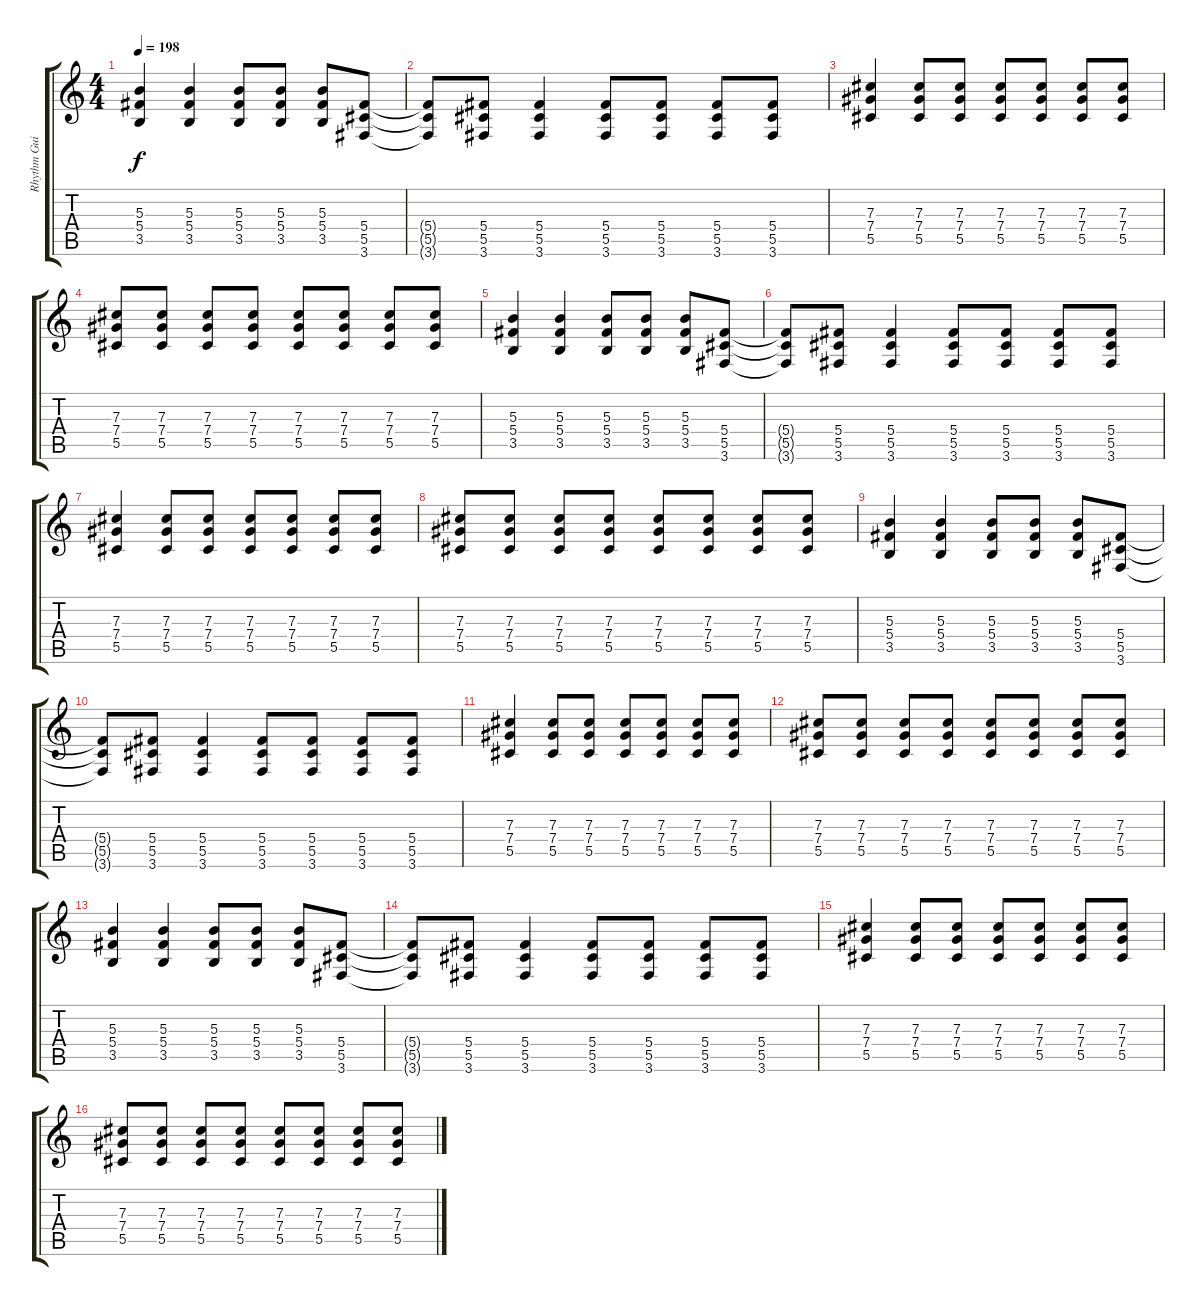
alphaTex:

\track ("Rhythm Guitar  " "Rhythm Gui") {instrument overdrivenguitar}
\staff {score tabs}
\tuning (Eb4 Bb3 Gb3 Db3 Ab2 Eb2) {hide}
\ts (4 4)
\tempo 198
\clef g2
\ks c
(5.3 5.4 3.5).4{dy f} (5.3 5.4 3.5).4 (5.3 5.4 3.5).8 (5.3 5.4 3.5).8 (5.3 5.4 3.5).8 (5.4 5.5 3.6).8 |
(5.4{t} 5.5{t} 3.6{t}).8 (5.4 5.5 3.6).8 (5.4 5.5 3.6).4 (5.4 5.5 3.6).8 (5.4 5.5 3.6).8 (5.4 5.5 3.6).8 (5.4 5.5 3.6).8 |
(7.3 7.4 5.5).4 (7.3 7.4 5.5).8 (7.3 7.4 5.5).8 (7.3 7.4 5.5).8 (7.3 7.4 5.5).8 (7.3 7.4 5.5).8 (7.3 7.4 5.5).8 |
(7.3 7.4 5.5).8 (7.3 7.4 5.5).8 (7.3 7.4 5.5).8 (7.3 7.4 5.5).8 (7.3 7.4 5.5).8 (7.3 7.4 5.5).8 (7.3 7.4 5.5).8 (7.3 7.4 5.5).8 |
(5.3 5.4 3.5).4 (5.3 5.4 3.5).4 (5.3 5.4 3.5).8 (5.3 5.4 3.5).8 (5.3 5.4 3.5).8 (5.4 5.5 3.6).8 |
(5.4{t} 5.5{t} 3.6{t}).8 (5.4 5.5 3.6).8 (5.4 5.5 3.6).4 (5.4 5.5 3.6).8 (5.4 5.5 3.6).8 (5.4 5.5 3.6).8 (5.4 5.5 3.6).8 |
(7.3 7.4 5.5).4 (7.3 7.4 5.5).8 (7.3 7.4 5.5).8 (7.3 7.4 5.5).8 (7.3 7.4 5.5).8 (7.3 7.4 5.5).8 (7.3 7.4 5.5).8 |
(7.3 7.4 5.5).8 (7.3 7.4 5.5).8 (7.3 7.4 5.5).8 (7.3 7.4 5.5).8 (7.3 7.4 5.5).8 (7.3 7.4 5.5).8 (7.3 7.4 5.5).8 (7.3 7.4 5.5).8 |
(5.3 5.4 3.5).4 (5.3 5.4 3.5).4 (5.3 5.4 3.5).8 (5.3 5.4 3.5).8 (5.3 5.4 3.5).8 (5.4 5.5 3.6).8 |
(5.4{t} 5.5{t} 3.6{t}).8 (5.4 5.5 3.6).8 (5.4 5.5 3.6).4 (5.4 5.5 3.6).8 (5.4 5.5 3.6).8 (5.4 5.5 3.6).8 (5.4 5.5 3.6).8 |
(7.3 7.4 5.5).4 (7.3 7.4 5.5).8 (7.3 7.4 5.5).8 (7.3 7.4 5.5).8 (7.3 7.4 5.5).8 (7.3 7.4 5.5).8 (7.3 7.4 5.5).8 |
(7.3 7.4 5.5).8 (7.3 7.4 5.5).8 (7.3 7.4 5.5).8 (7.3 7.4 5.5).8 (7.3 7.4 5.5).8 (7.3 7.4 5.5).8 (7.3 7.4 5.5).8 (7.3 7.4 5.5).8 |
(5.3 5.4 3.5).4 (5.3 5.4 3.5).4 (5.3 5.4 3.5).8 (5.3 5.4 3.5).8 (5.3 5.4 3.5).8 (5.4 5.5 3.6).8 |
(5.4{t} 5.5{t} 3.6{t}).8 (5.4 5.5 3.6).8 (5.4 5.5 3.6).4 (5.4 5.5 3.6).8 (5.4 5.5 3.6).8 (5.4 5.5 3.6).8 (5.4 5.5 3.6).8 |
(7.3 7.4 5.5).4 (7.3 7.4 5.5).8 (7.3 7.4 5.5).8 (7.3 7.4 5.5).8 (7.3 7.4 5.5).8 (7.3 7.4 5.5).8 (7.3 7.4 5.5).8 |
(7.3 7.4 5.5).8 (7.3 7.4 5.5).8 (7.3 7.4 5.5).8 (7.3 7.4 5.5).8 (7.3 7.4 5.5).8 (7.3 7.4 5.5).8 (7.3 7.4 5.5).8 (7.3 7.4 5.5).8
